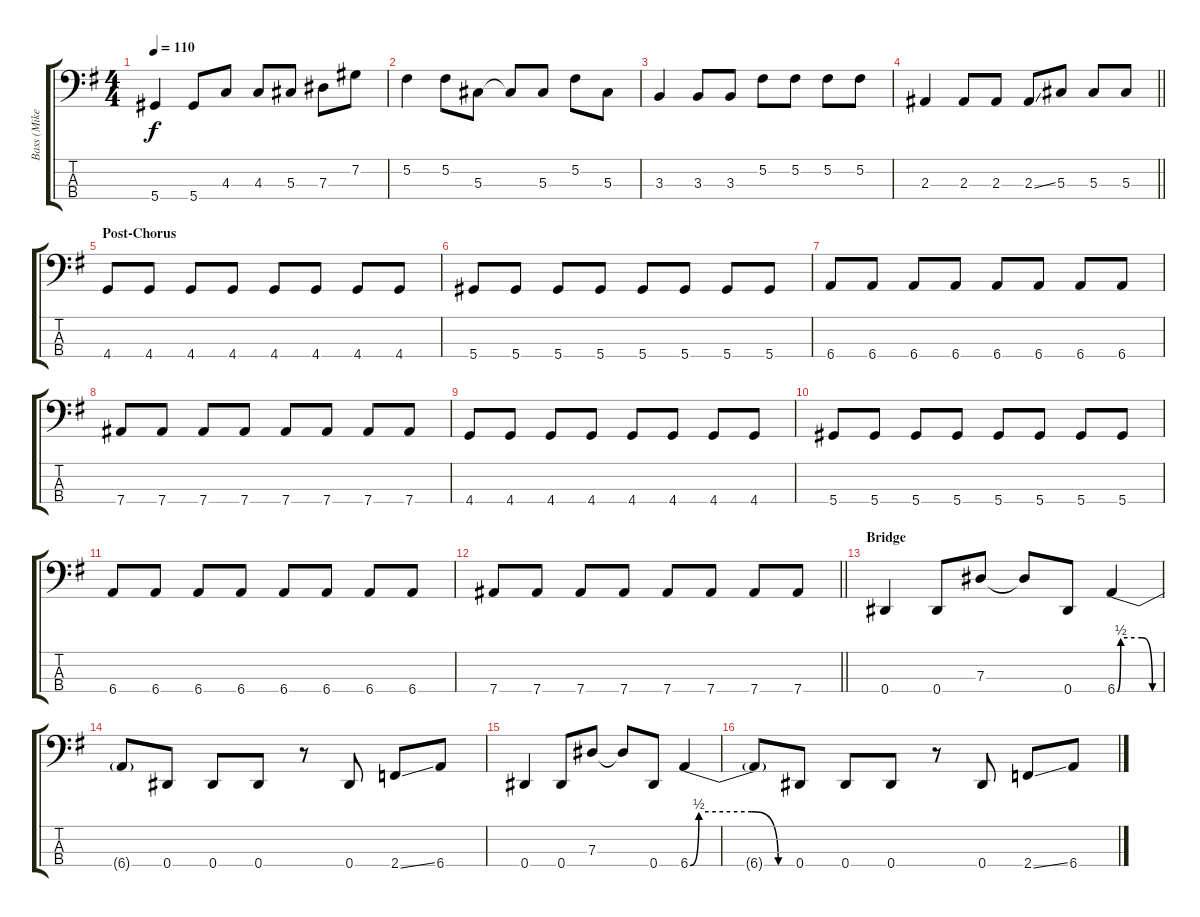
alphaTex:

\track ("Bass (Mike)" "Bass (Mike") {instrument acousticbass}
\staff {score tabs}
\tuning (Gb2 Db2 Ab1 Eb1) {hide}
\ts (4 4)
\tempo 110
\clef f4
\ks g
5.4.4{dy f} 5.4.8 4.3.8 4.3.8 5.3.8 7.3.8 7.2.8 |
5.2.4 5.2.8 5.3.8 5.3{t}.8 5.3.8 5.2.8 5.3.8 |
3.3.4 3.3.8 3.3.8 5.2.8 5.2.8 5.2.8 5.2.8 |
\barLineRight lightlight
2.3.4 2.3.8 2.3.8 2.3{ss}.8 5.3.8 5.3.8 5.3.8 |
\section ("" "Post-Chorus")
4.4.8 4.4.8 4.4.8 4.4.8 4.4.8 4.4.8 4.4.8 4.4.8 |
5.4.8 5.4.8 5.4.8 5.4.8 5.4.8 5.4.8 5.4.8 5.4.8 |
6.4.8 6.4.8 6.4.8 6.4.8 6.4.8 6.4.8 6.4.8 6.4.8 |
7.4.8 7.4.8 7.4.8 7.4.8 7.4.8 7.4.8 7.4.8 7.4.8 |
4.4.8 4.4.8 4.4.8 4.4.8 4.4.8 4.4.8 4.4.8 4.4.8 |
5.4.8 5.4.8 5.4.8 5.4.8 5.4.8 5.4.8 5.4.8 5.4.8 |
6.4.8 6.4.8 6.4.8 6.4.8 6.4.8 6.4.8 6.4.8 6.4.8 |
\barLineRight lightlight
7.4.8 7.4.8 7.4.8 7.4.8 7.4.8 7.4.8 7.4.8 7.4.8 |
\section ("" "Bridge")
0.4.4 0.4.8 7.3.8 7.3{t}.8 0.4.8 6.4{be (custom 0 0 5 2 35 2 50 0 60 0)}.4 |
6.4{t}.8 0.4.8 0.4.8 0.4.8 r.8 0.4.8 2.4{ss}.8 6.4.8 |
0.4.4 0.4.8 7.3.8 7.3{t}.8 0.4.8 6.4{be (custom 0 0 5 2 35 2 50 0 60 0)}.4 |
6.4{t}.8 0.4.8 0.4.8 0.4.8 r.8 0.4.8 2.4{ss}.8 6.4.8
